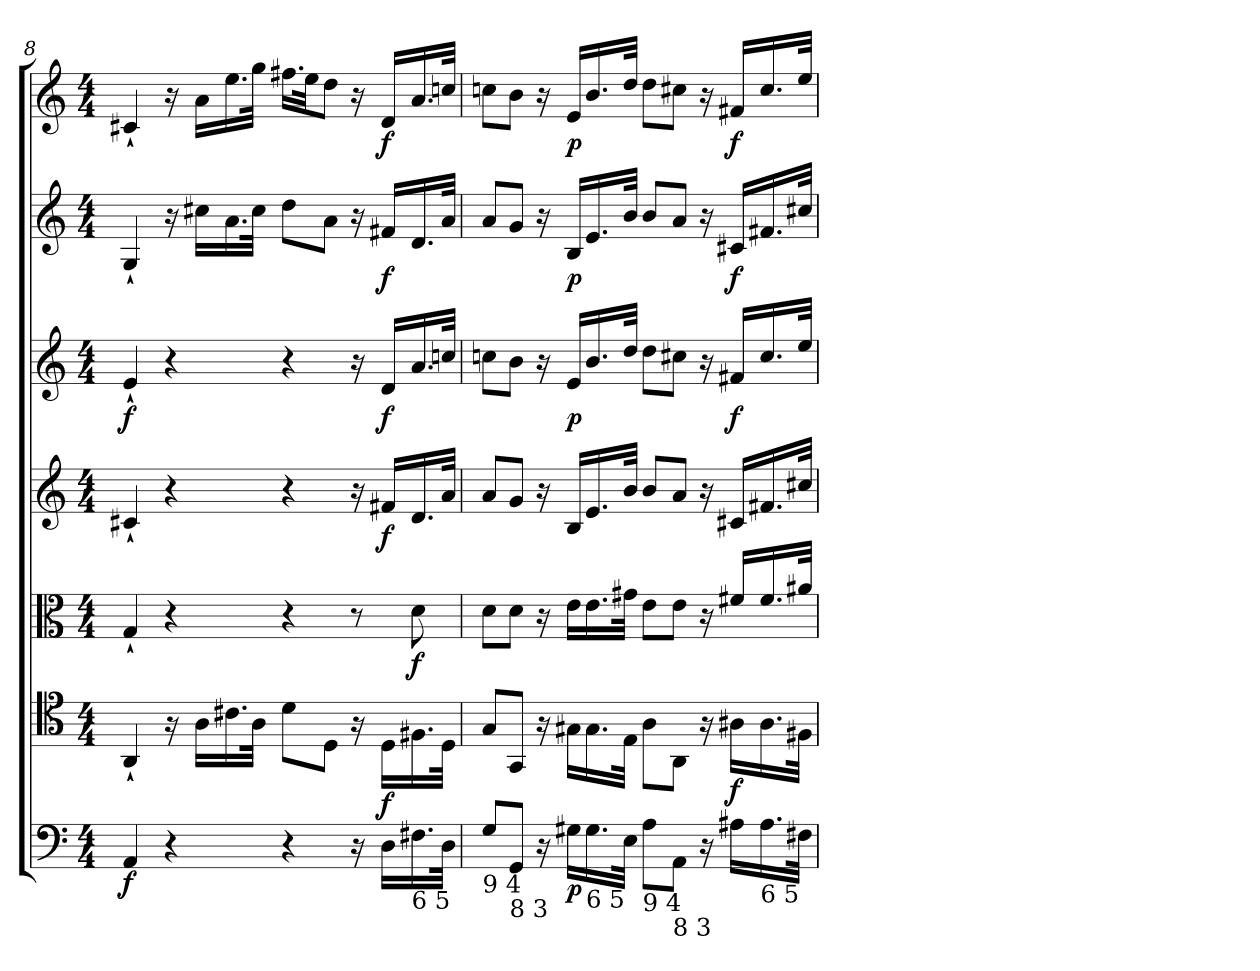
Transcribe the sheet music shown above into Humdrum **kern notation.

**kern	**kern	**dynam	**kern	**kern	**dynam	**kern	**dynam	**kern	**dynam	**kern	**dynam
*part5	*part5	*part5	*part4	*part4	*part4	*part3	*part3	*part2	*part2	*part1	*part1
*staff7	*staff6	*staff6/7	*staff5	*staff4	*staff4/5	*staff3	*staff3	*staff2	*staff2	*staff1	*staff1
*clefF4	*clefC4	*	*clefC3	*clefG2	*	*clefG2	*	*clefG2	*	*clefG2	*
*M4/4	*M4/4	*	*M4/4	*M4/4	*	*M4/4	*	*M4/4	*	*M4/4	*
=8	=8	=8	=8	=8	=8	=8	=8	=8	=8	=8	=8
!	!	!LO:DY:b=2	!	!	!	!	!LO:DY:b	!	!	!	!
4AA/	4AA`</	f	4G`</	4c#`</	.	4e`</	f	4G`</	.	4c#`</	.
4r	16r	.	4r	4r	.	4r	.	16r	.	16r	.
.	16A\LL	.	.	.	.	.	.	16cc#\LL	.	16a\LL	.
.	16.c#\	.	.	.	.	.	.	16.a\	.	16.ee\	.
.	32A\JJk	.	.	.	.	.	.	32cc#\JJk	.	32gg\JJk	.
4r	8d\L	.	4r	4r	.	4r	.	8dd\L	.	16.ff#\LL	.
.	.	.	.	.	.	.	.	.	.	32ee\Jk	.
.	8D\J	.	.	.	.	.	.	8a\J	.	8dd\J	.
16r	16r	.	8r	16r	.	16r	.	16r	.	16r	.
!	!	!LO:DY:b	!	!	!LO:DY:b	!	!LO:DY:b	!	!LO:DY:b	!	!LO:DY:b
16D\LL	16D\LL	f	.	16f#/LL	f	16d/LL	f	16f#/LL	f	16d/LL	f
!LO:TX:b:t=6 5	!	!	!	!	!	!	!	!	!	!	!
!	!	!	!	!	!LO:DY:b=2	!	!	!	!	!	!
16.F#\	16.F#\	.	8d\	16.d/	f	16.a/	.	16.d/	.	16.a/	.
32D\JJk	32D\JJk	.	.	32a/JJk	.	32ccn/JJk	.	32a/JJk	.	32ccn/JJk	.
=9	=9	=9	=9	=9	=9	=9	=9	=9	=9	=9	=9
!LO:TX:b:t=9 4	!	!	!	!	!	!	!	!	!	!	!
8G/L	8G/L	.	8d\L	8a/L	.	8ccn\L	.	8a/L	.	8ccn\L	.
!LO:TX:b:t=8 3	!	!	!	!	!	!	!	!	!	!	!
8GG/J	8GG/J	.	8d\J	8g/J	.	8b\J	.	8g/J	.	8b\J	.
16r	16r	.	16r	16r	.	16r	.	16r	.	16r	.
!	!	!LO:DY:b=2	!	!	!	!	!LO:DY:b	!	!LO:DY:b	!	!LO:DY:b
16G#\LL	16G#\LL	p	16e\LL	16B/LL	.	16e/LL	p	16B/LL	p	16e/LL	p
!LO:TX:b:t=6 5	!	!	!	!	!	!	!	!	!	!	!
16.G#\	16.G#\	.	16.e\	16.e/	.	16.b/	.	16.e/	.	16.b/	.
32E\JJk	32E\JJk	.	32g#\JJk	32b/JJk	.	32dd/JJk	.	32b/JJk	.	32dd/JJk	.
!LO:TX:b:t=9 4	!	!	!	!	!	!	!	!	!	!	!
8A\L	8A\L	.	8e\L	8b/L	.	8dd\L	.	8b/L	.	8dd\L	.
!LO:TX:b:t=8 3	!	!	!	!	!	!	!	!	!	!	!
8AA\J	8AA\J	.	8e\J	8a/J	.	8cc#\J	.	8a/J	.	8cc#\J	.
16r	16r	.	16r	16r	.	16r	.	16r	.	16r	.
!	!	!LO:DY:b	!	!	!	!	!LO:DY:b	!	!LO:DY:b	!	!LO:DY:b
16A#\LL	16A#\LL	f	16f#/LL	16c#/LL	.	16f#/LL	f	16c#/LL	f	16f#/LL	f
!LO:TX:b:t=6 5	!	!	!	!	!	!	!	!	!	!	!
16.A#\	16.A#\	.	16.f#/	16.f#/	.	16.cc#/	.	16.f#/	.	16.cc#/	.
32F#\JJk	32F#\JJk	.	32a#/JJk	32cc#/JJk	.	32ee/JJk	.	32cc#/JJk	.	32ee/JJk	.
=	=	=	=	=	=	=	=	=	=	=	=
*-	*-	*-	*-	*-	*-	*-	*-	*-	*-	*-	*-
